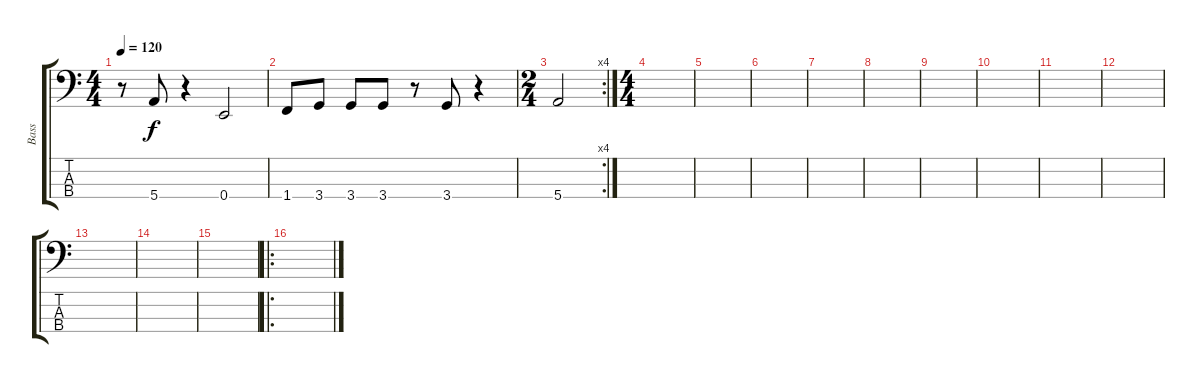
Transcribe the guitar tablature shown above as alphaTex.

\track ("Bass" "Bass") {instrument electricbassfinger}
\staff {score tabs}
\tuning (G2 D2 A1 E1) {hide}
\ts (4 4)
\tempo 120
\clef f4
\ks c
r.8{dy f} 5.4.8 r.4 0.4.2 |
1.4.8 3.4.8 3.4.8 3.4.8 r.8 3.4.8 r.4 |
\rc 4
\ts (2 4)
5.4.2 |
\ts (4 4)
|
|
|
|
|
|
|
|
|
|
|
|
\ro
